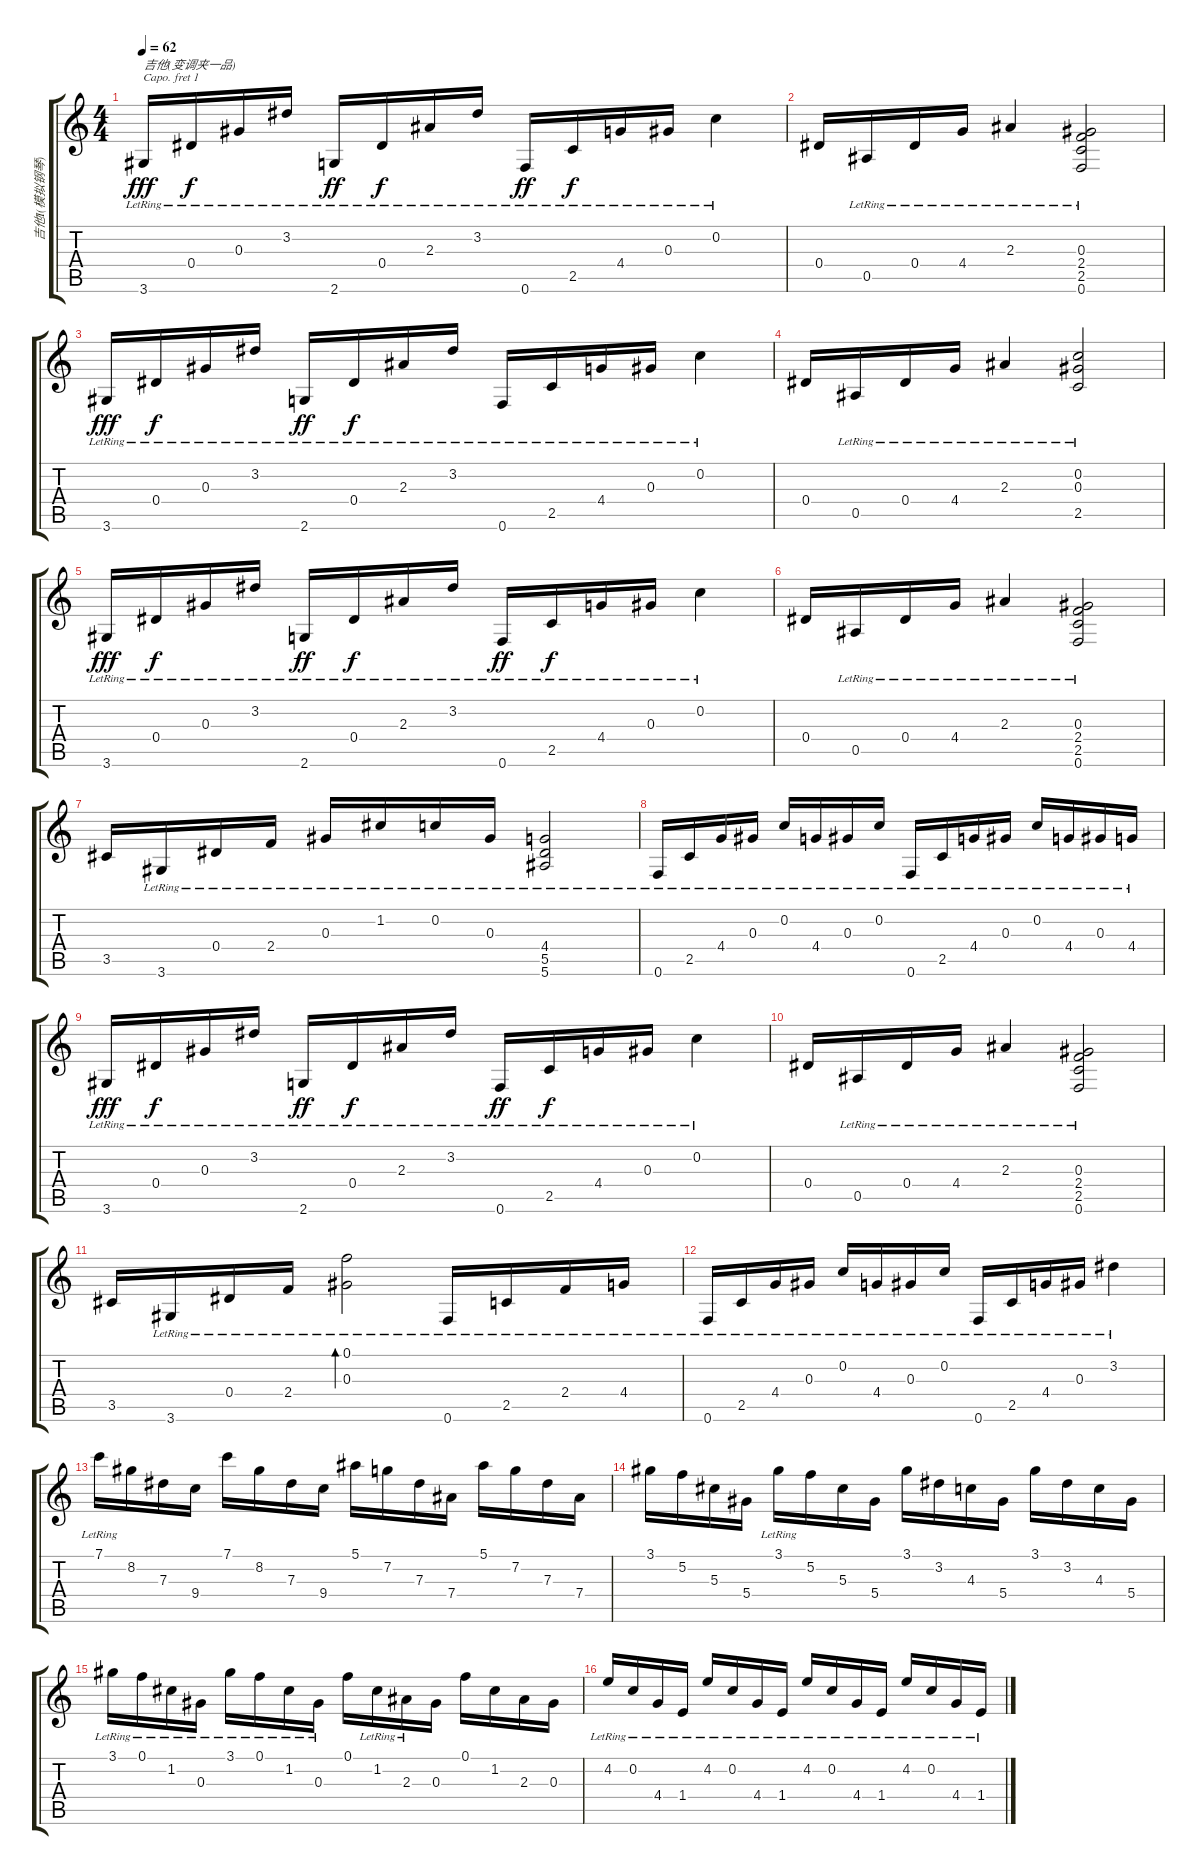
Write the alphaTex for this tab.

\track ("吉他Ⅰ(模拟钢琴)" "吉他Ⅰ(模拟钢琴)") {instrument acousticguitarnylon}
\staff {score tabs}
\capo 1
\tuning (E4 B3 G3 D3 A2 E2) {hide}
\ts (4 4)
\tempo 62
\clef g2
\ks c
3.6{lr}.16{txt "吉他(变调夹一品)" dy fff instrument acousticguitarnylon} 0.4{lr}.16{dy f} 0.3{lr}.16 3.2{lr}.16 2.6{lr}.16{dy ff} 0.4{lr}.16{dy f} 2.3{lr}.16 3.2{lr}.16 0.6{lr}.16{dy ff} 2.5{lr}.16{dy f} 4.4{lr}.16 0.3{lr}.16 0.2{lr}.4 |
0.4.16 0.5{lr}.16 0.4{lr}.16 4.4{lr}.16 2.3{lr}.4 (0.3{lr} 2.4{lr} 2.5{lr} 0.6{lr}).2 |
3.6{lr}.16{dy fff} 0.4{lr}.16{dy f} 0.3{lr}.16 3.2{lr}.16 2.6{lr}.16{dy ff} 0.4{lr}.16{dy f} 2.3{lr}.16 3.2{lr}.16 0.6{lr}.16 2.5{lr}.16 4.4{lr}.16 0.3{lr}.16 0.2{lr}.4 |
0.4.16 0.5{lr}.16 0.4{lr}.16 4.4{lr}.16 2.3{lr}.4 (0.2 0.3{lr} 2.5{lr}).2 |
3.6{lr}.16{dy fff} 0.4{lr}.16{dy f} 0.3{lr}.16 3.2{lr}.16 2.6{lr}.16{dy ff} 0.4{lr}.16{dy f} 2.3{lr}.16 3.2{lr}.16 0.6{lr}.16{dy ff} 2.5{lr}.16{dy f} 4.4{lr}.16 0.3{lr}.16 0.2{lr}.4 |
0.4.16 0.5{lr}.16 0.4{lr}.16 4.4{lr}.16 2.3{lr}.4 (0.3{lr} 2.4{lr} 2.5{lr} 0.6{lr}).2 |
3.5.16 3.6{lr}.16 0.4{lr}.16 2.4{lr}.16 0.3{lr}.16 1.2{lr}.16 0.2{lr}.16 0.3{lr}.16 (4.4{lr} 5.5{lr} 5.6{lr}).2 |
0.6{lr}.16 2.5{lr}.16 4.4{lr}.16 0.3{lr}.16 0.2{lr}.16 4.4{lr}.16 0.3{lr}.16 0.2{lr}.16 0.6{lr}.16 2.5{lr}.16 4.4{lr}.16 0.3{lr}.16 0.2{lr}.16 4.4{lr}.16 0.3{lr}.16 4.4{lr}.16 |
3.6{lr}.16{dy fff} 0.4{lr}.16{dy f} 0.3{lr}.16 3.2{lr}.16 2.6{lr}.16{dy ff} 0.4{lr}.16{dy f} 2.3{lr}.16 3.2{lr}.16 0.6{lr}.16{dy ff} 2.5{lr}.16{dy f} 4.4{lr}.16 0.3{lr}.16 0.2{lr}.4 |
0.4.16 0.5{lr}.16 0.4{lr}.16 4.4{lr}.16 2.3{lr}.4 (0.3{lr} 2.4{lr} 2.5{lr} 0.6{lr}).2 |
3.5.16 3.6{lr}.16 0.4{lr}.16 2.4{lr}.16 (0.1{lr} 0.3).2{bd 60} 0.6{lr}.16 2.5{lr}.16 2.4{lr}.16 4.4{lr}.16 |
0.6{lr}.16 2.5{lr}.16 4.4{lr}.16 0.3{lr}.16 0.2{lr}.16 4.4{lr}.16 0.3{lr}.16 0.2{lr}.16 0.6{lr}.16 2.5{lr}.16 4.4{lr}.16 0.3{lr}.16 3.2{lr}.4 |
7.1{lr}.16 8.2.16 7.3.16 9.4.16 7.1.16 8.2.16 7.3.16 9.4.16 5.1.16 7.2.16 7.3.16 7.4.16 5.1.16 7.2.16 7.3.16 7.4.16 |
3.1.16 5.2.16 5.3.16 5.4.16 3.1{lr}.16 5.2.16 5.3.16 5.4.16 3.1.16 3.2.16 4.3.16 5.4.16 3.1.16 3.2.16 4.3.16 5.4.16 |
3.1{lr}.16 0.1{lr}.16 1.2{lr}.16 0.3{lr}.16 3.1{lr}.16 0.1{lr}.16 1.2{lr}.16 0.3{lr}.16 0.1.16 1.2{lr}.16 2.3{lr}.16 0.3.16 0.1.16 1.2.16 2.3.16 0.3.16 |
4.2{lr}.16 0.2{lr}.16 4.4{lr}.16 1.4{lr}.16 4.2{lr}.16 0.2{lr}.16 4.4{lr}.16 1.4{lr}.16 4.2{lr}.16 0.2{lr}.16 4.4{lr}.16 1.4{lr}.16 4.2{lr}.16 0.2{lr}.16 4.4{lr}.16 1.4{lr}.16
